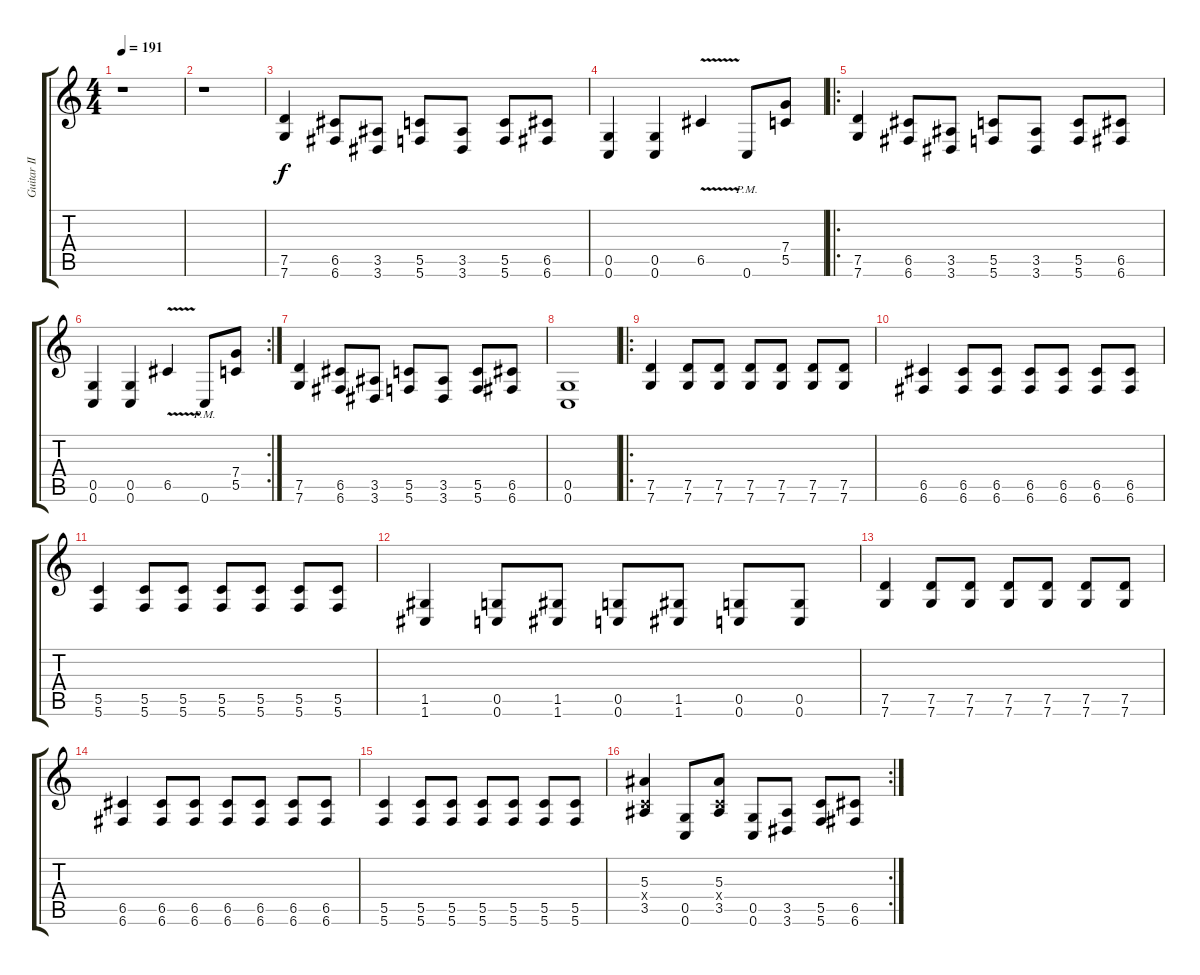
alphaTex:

\track ("Guitar II" "Guitar II") {instrument distortionguitar}
\staff {score tabs}
\tuning (D4 A3 F3 C3 G2 C2) {hide}
\ts (4 4)
\tempo 191
\clef g2
\ks c
r.1{dy f instrument distortionguitar} |
r.1 |
(7.5 7.6).4 (6.5 6.6).8 (3.5 3.6).8 (5.5 5.6).8 (3.5 3.6).8 (5.5 5.6).8 (6.5 6.6).8 |
(0.5 0.6).4 (0.5 0.6).4 6.5{v}.4 0.6{pm}.8 (7.4 5.5).8 |
\ro
(7.5 7.6).4 (6.5 6.6).8 (3.5 3.6).8 (5.5 5.6).8 (3.5 3.6).8 (5.5 5.6).8 (6.5 6.6).8 |
\rc 2
(0.5 0.6).4 (0.5 0.6).4 6.5{v}.4 0.6{pm}.8 (7.4 5.5).8 |
(7.5 7.6).4 (6.5 6.6).8 (3.5 3.6).8 (5.5 5.6).8 (3.5 3.6).8 (5.5 5.6).8 (6.5 6.6).8 |
(0.5 0.6).1 |
\ro
(7.5 7.6).4 (7.5 7.6).8 (7.5 7.6).8 (7.5 7.6).8 (7.5 7.6).8 (7.5 7.6).8 (7.5 7.6).8 |
(6.5 6.6).4 (6.5 6.6).8 (6.5 6.6).8 (6.5 6.6).8 (6.5 6.6).8 (6.5 6.6).8 (6.5 6.6).8 |
(5.5 5.6).4 (5.5 5.6).8 (5.5 5.6).8 (5.5 5.6).8 (5.5 5.6).8 (5.5 5.6).8 (5.5 5.6).8 |
(1.5 1.6).4 (0.5 0.6).8 (1.5 1.6).8 (0.5 0.6).8 (1.5 1.6).8 (0.5 0.6).8 (0.5 0.6).8 |
(7.5 7.6).4 (7.5 7.6).8 (7.5 7.6).8 (7.5 7.6).8 (7.5 7.6).8 (7.5 7.6).8 (7.5 7.6).8 |
(6.5 6.6).4 (6.5 6.6).8 (6.5 6.6).8 (6.5 6.6).8 (6.5 6.6).8 (6.5 6.6).8 (6.5 6.6).8 |
(5.5 5.6).4 (5.5 5.6).8 (5.5 5.6).8 (5.5 5.6).8 (5.5 5.6).8 (5.5 5.6).8 (5.5 5.6).8 |
\rc 2
(5.3 0.4{x} 3.5).4 (0.5 0.6).8 (5.3 0.4{x} 3.5).8 (0.5 0.6).8 (3.5 3.6).8 (5.5 5.6).8 (6.5 6.6).8
